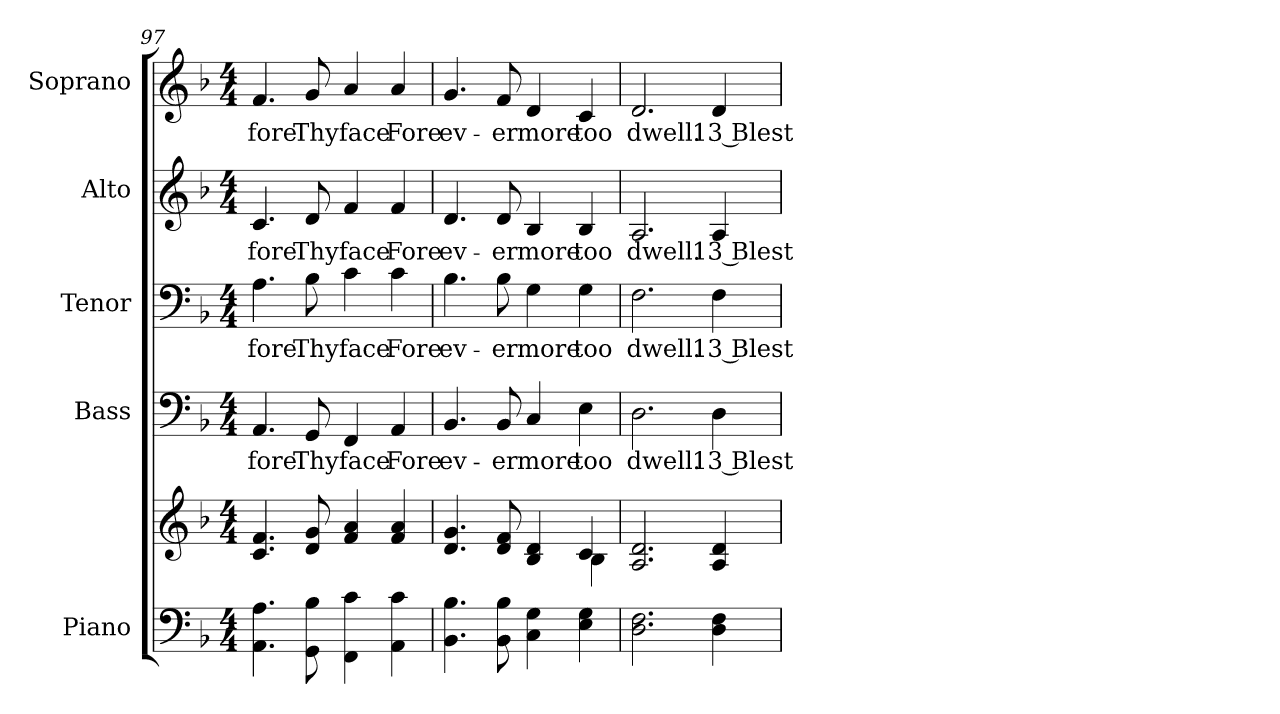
**kern	**kern	**kern	**text	**kern	**text	**kern	**text	**kern	**text
*part5	*part5	*part4	*part4	*part3	*part3	*part2	*part2	*part1	*part1
*staff6	*staff5	*staff4	*staff4	*staff3	*staff3	*staff2	*staff2	*staff1	*staff1
*I"Piano	*	*I"Bass	*	*I"Tenor	*	*I"Alto	*	*I"Soprano	*
*I'Pno.	*	*I'B.	*	*I'T.	*	*I'A.	*	*I'S.	*
!!LO:LB:g=z
*clefF4	*clefG2	*clefF4	*	*clefF4	*	*clefG2	*	*clefG2	*
*k[b-]	*k[b-]	*k[b-]	*	*k[b-]	*	*k[b-]	*	*k[b-]	*
*F:	*F:	*F:	*	*F:	*	*F:	*	*F:	*
*M4/4	*M4/4	*M4/4	*	*M4/4	*	*M4/4	*	*M4/4	*
=97	=97	=97	=97	=97	=97	=97	=97	=97	=97
!	!	!	!LO:LY:b:color=#000000	!	!	!	!	!	!
!	!	!	!	!	!LO:LY:b:color=#000000	!	!	!	!
!	!	!	!	!	!	!	!LO:LY:b:color=#000000	!	!
!	!	!	!	!	!	!	!	!	!LO:LY:b:color=#000000
4.AAi\ 4.Ai	4.ci/ 4.fi	4.AAi/	-fore	4.Ai\	-fore	4.ci/	-fore	4.fi/	-fore
!	!	!	!LO:LY:b:color=#000000	!	!	!	!	!	!
!	!	!	!	!	!LO:LY:b:color=#000000	!	!	!	!
!	!	!	!	!	!	!	!LO:LY:b:color=#000000	!	!
!	!	!	!	!	!	!	!	!	!LO:LY:b:color=#000000
8GGi\ 8B-i	8di/ 8gi	8GGi/	Thy	8B-i\	Thy	8di/	Thy	8gi/	Thy
!	!	!	!LO:LY:b:color=#000000	!	!	!	!	!	!
!	!	!	!	!	!LO:LY:b:color=#000000	!	!	!	!
!	!	!	!	!	!	!	!LO:LY:b:color=#000000	!	!
!	!	!	!	!	!	!	!	!	!LO:LY:b:color=#000000
4FFi\ 4ci	4fi/ 4ai	4FFi/	face	4ci\	face	4fi/	face	4ai/	face
!	!	!	!LO:LY:b:color=#000000	!	!	!	!	!	!
!	!	!	!	!	!LO:LY:b:color=#000000	!	!	!	!
!	!	!	!	!	!	!	!LO:LY:b:color=#000000	!	!
!	!	!	!	!	!	!	!	!	!LO:LY:b:color=#000000
4AAi\ 4ci	4fi/ 4ai	4AAi/	Fore	4ci\	Fore	4fi/	Fore	4ai/	Fore
=98	=98	=98	=98	=98	=98	=98	=98	=98	=98
*	*^	*	*	*	*	*	*	*	*
!	!	!	!	!LO:LY:b:color=#000000	!	!	!	!	!	!
!	!	!	!	!	!	!LO:LY:b:color=#000000	!	!	!	!
!	!	!	!	!	!	!	!	!LO:LY:b:color=#000000	!	!
!	!	!	!	!	!	!	!	!	!	!LO:LY:b:color=#000000
4.BB-i\ 4.B-i	4.di/ 4.gi	2ryy	4.BB-i/	ev-	4.B-i\	ev-	4.di/	ev-	4.gi/	ev-
!	!	!	!	!LO:LY:b:color=#000000	!	!	!	!	!	!
!	!	!	!	!	!	!LO:LY:b:color=#000000	!	!	!	!
!	!	!	!	!	!	!	!	!LO:LY:b:color=#000000	!	!
!	!	!	!	!	!	!	!	!	!	!LO:LY:b:color=#000000
8BB-i\ 8B-i	8di/ 8fi	.	8BB-i/	-er	8B-i\	-er	8di/	-er	8fi/	-er
!	!	!	!	!LO:LY:b:color=#000000	!	!	!	!	!	!
!	!	!	!	!	!	!LO:LY:b:color=#000000	!	!	!	!
!	!	!	!	!	!	!	!	!LO:LY:b:color=#000000	!	!
!	!	!	!	!	!	!	!	!	!	!LO:LY:b:color=#000000
4Ci\ 4Gi	4B-i/ 4di	4ryy	4Ci/	more	4Gi\	more	4B-i/	more	4di/	more
!	!	!	!	!LO:LY:b:color=#000000	!	!	!	!	!	!
!	!	!	!	!	!	!LO:LY:b:color=#000000	!	!	!	!
!	!	!	!	!	!	!	!	!LO:LY:b:color=#000000	!	!
!	!	!	!	!	!	!	!	!	!	!LO:LY:b:color=#000000
4Ei\ 4Gi	4ci/	4B-i\	4Ei\	too	4Gi\	too	4B-i/	too	4ci/	too
*	*v	*v	*	*	*	*	*	*	*	*
=99	=99	=99	=99	=99	=99	=99	=99	=99	=99
*	*^	*	*	*	*	*	*	*	*
!	!	!	!	!LO:LY:b:color=#000000	!	!	!	!	!	!
*	*v	*v	*	*	*	*	*	*	*	*
*	*^	*	*	*	*	*	*	*	*
!	!	!	!	!	!	!LO:LY:b:color=#000000	!	!	!	!
*	*v	*v	*	*	*	*	*	*	*	*
*	*^	*	*	*	*	*	*	*	*
!	!	!	!	!	!	!	!	!LO:LY:b:color=#000000	!	!
*	*v	*v	*	*	*	*	*	*	*	*
*	*^	*	*	*	*	*	*	*	*
!	!	!	!	!	!	!	!	!	!	!LO:LY:b:color=#000000
*	*v	*v	*	*	*	*	*	*	*	*
2.Di\ 2.Fi	2.Ai/ 2.di	2.Di\	dwell.	2.Fi\	dwell.	2.Ai/	dwell.	2.di/	dwell.
!	!	!	!LO:LY:b:color=#000000	!	!	!	!	!	!
!	!	!	!	!	!LO:LY:b:color=#000000	!	!	!	!
!	!	!	!	!	!	!	!LO:LY:b:color=#000000	!	!
!	!	!	!	!	!	!	!	!	!LO:LY:b:color=#000000
4Di\ 4Fi	4Ai/ 4di	4Di\	13 Blest	4Fi\	13 Blest	4Ai/	13 Blest	4di/	13 Blest
=	=	=	=	=	=	=	=	=	=
*-	*-	*-	*-	*-	*-	*-	*-	*-	*-
